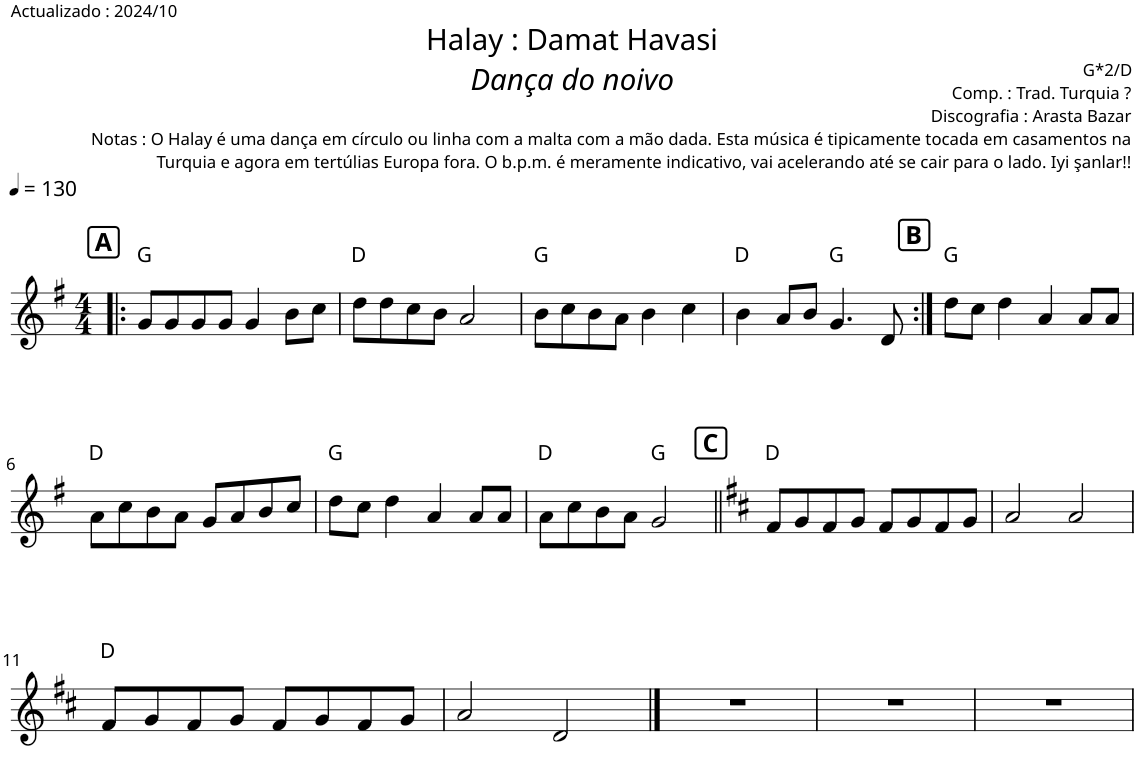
**kern	**harte
*part1	*part1
*staff1	*
*I"Piano	*
*I'Pno.	*
*clefG2	*
*k[f#]	*
*M4/4	*
*MM130	*
!!LO:REH:place=s1:a:B:cj:fs=12:t=A:qo=0.5
=1!|:	=1!|:
8g/L	G:maj
8g/	.
8g/	.
8g/J	.
4g/	.
8b\L	.
8cc\J	.
=2	=2
8dd\L	D:maj
8dd\	.
8cc\	.
8b\J	.
2a/	.
=3	=3
8b\L	G:maj
8cc\	.
8b\	.
8a\J	.
4b\	.
4cc\	.
=4	=4
4b\	D:maj
8a/L	.
8b/J	.
4.g/	G:maj
8d/	.
!!LO:REH:place=s1:a:B:cj:fs=12:t=B
=5:|!	=5:|!
8dd\L	G:maj
8cc\J	.
4dd\	.
4a/	.
8a/L	.
8a/J	.
!!LO:LB:g=z
=6	=6
8a\L	D:maj
8cc\	.
8b\	.
8a\J	.
8g/L	.
8a/	.
8b/	.
8cc/J	.
=7	=7
8dd\L	G:maj
8cc\J	.
4dd\	.
4a/	.
8a/L	.
8a/J	.
=8	=8
8a\L	D:maj
8cc\	.
8b\	.
8a\J	.
2g/	G:maj
!!LO:REH:place=s1:a:B:cj:fs=12:t=C
=9||	=9||
*k[f#c#]	*
8f#/L	D:maj
8g/	.
8f#/	.
8g/J	.
8f#/L	.
8g/	.
8f#/	.
8g/J	.
=10	=10
2a/	.
2a/	.
!!LO:LB:g=z
=11	=11
8f#/L	D:maj
8g/	.
8f#/	.
8g/J	.
8f#/L	.
8g/	.
8f#/	.
8g/J	.
=12	=12
2a/	.
2d/	.
==13	==13
1r	.
=14	=14
1r	.
=15	=15
1r	.
=	=
*-	*-
